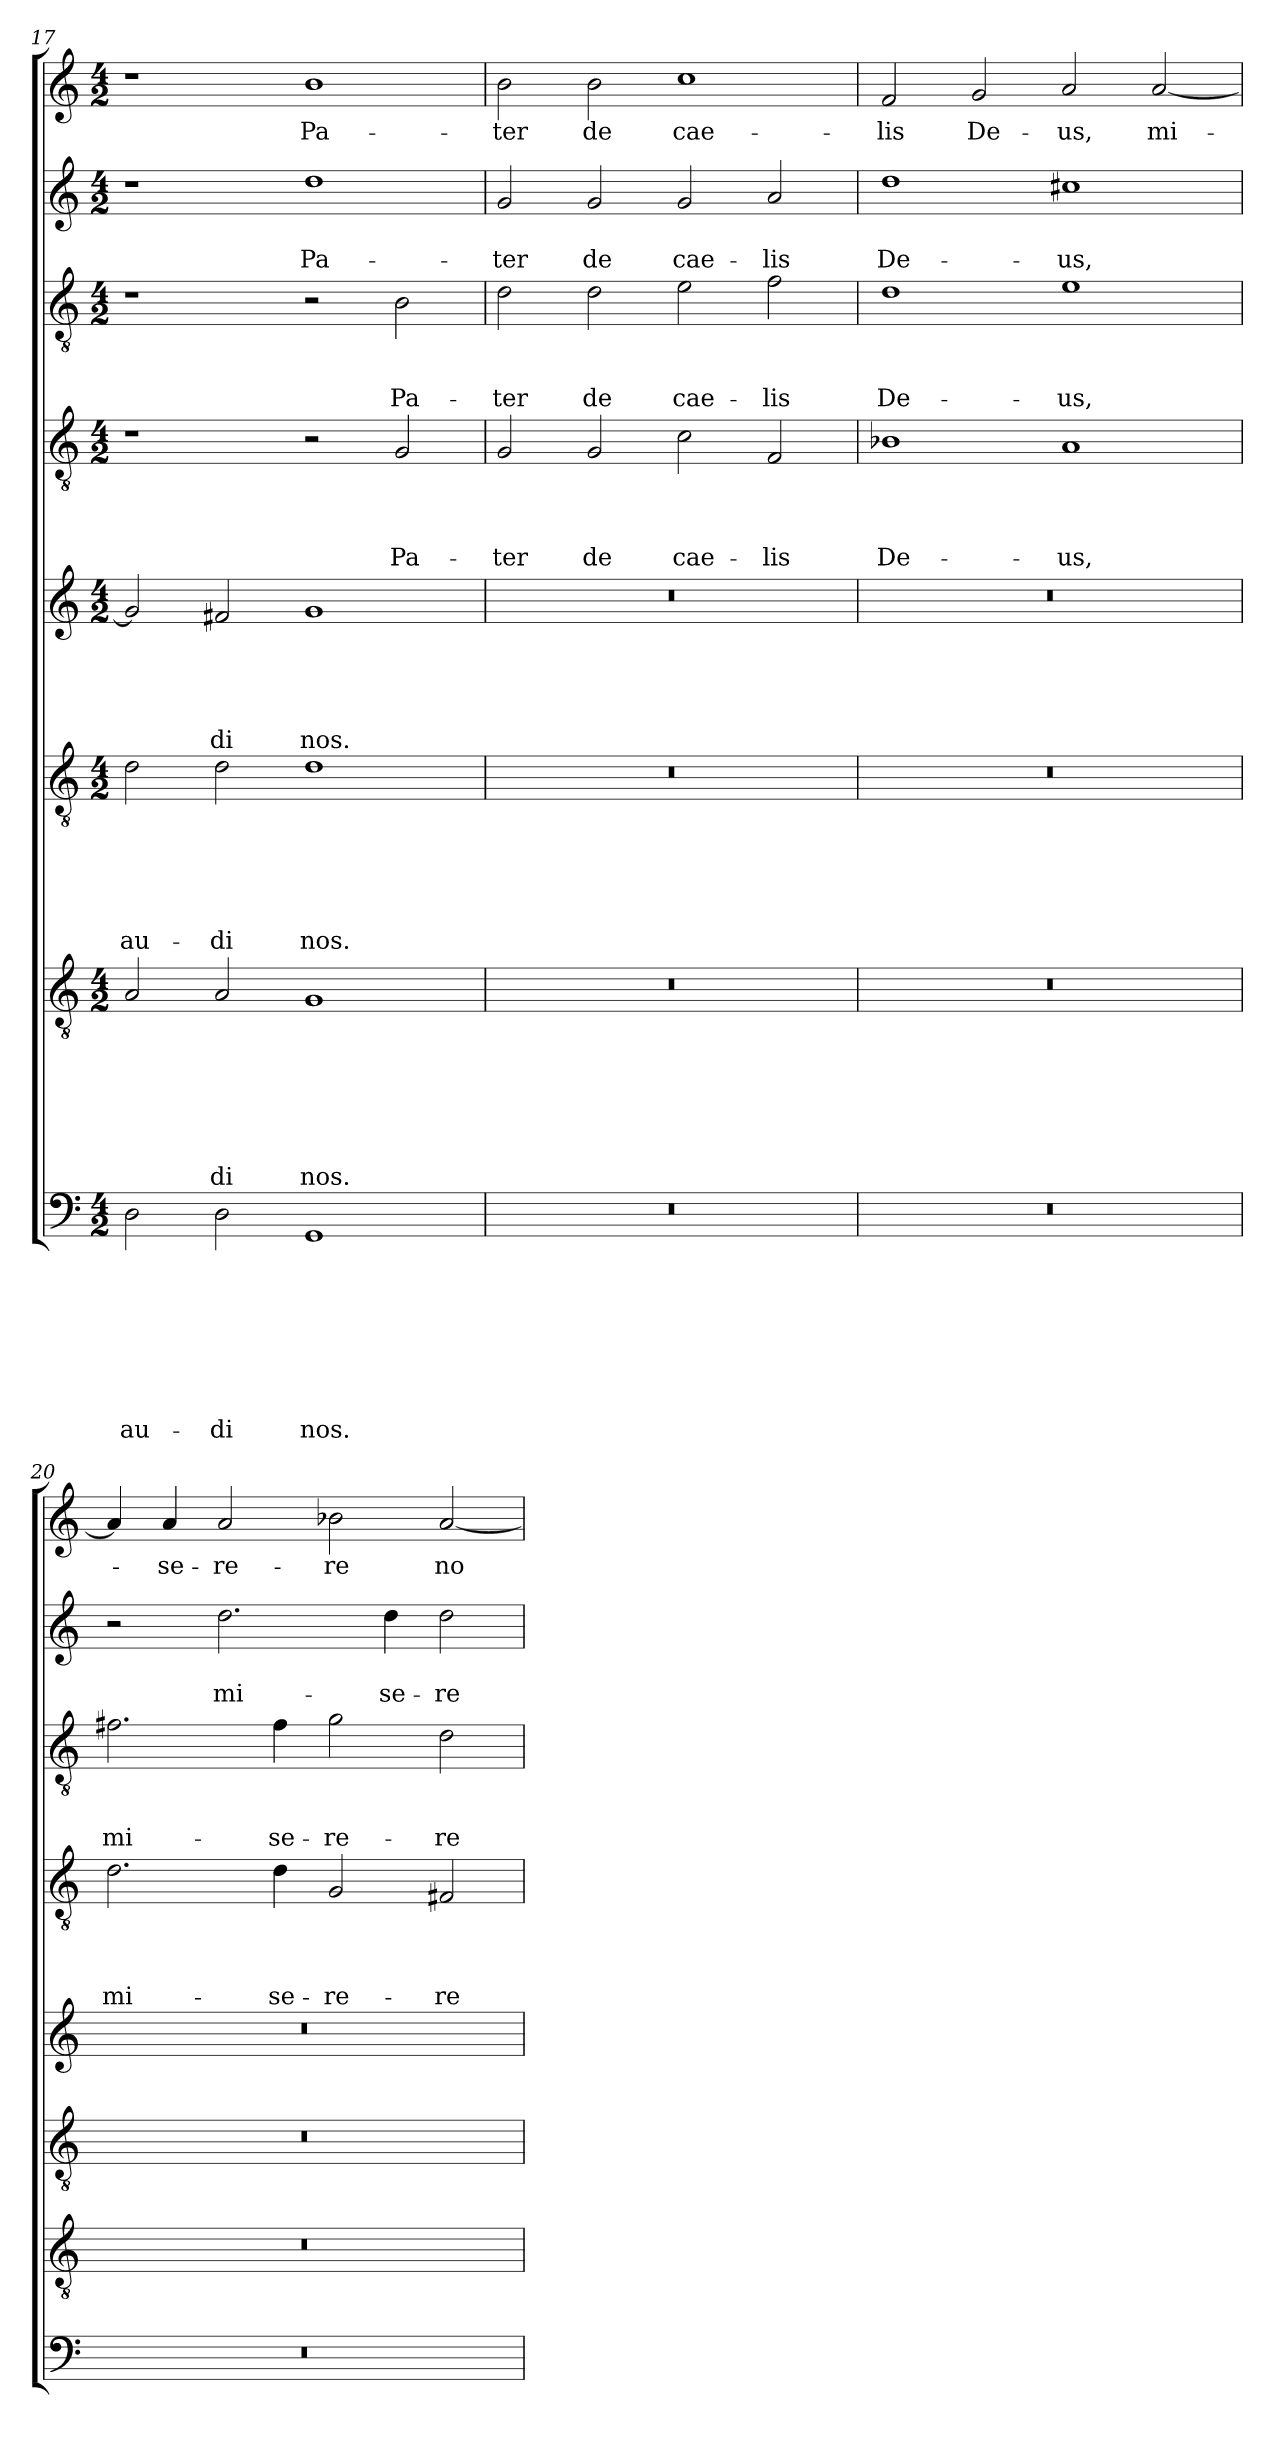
**kern	**text	**text	**text	**text	**text	**text	**text	**text	**kern	**text	**text	**text	**text	**text	**text	**text	**kern	**text	**text	**text	**text	**text	**text	**kern	**text	**text	**text	**text	**text	**kern	**text	**text	**text	**text	**kern	**text	**text	**text	**kern	**text	**text	**kern	**text
*part8	*part8	*part8	*part8	*part8	*part8	*part8	*part8	*part8	*part7	*part7	*part7	*part7	*part7	*part7	*part7	*part7	*part6	*part6	*part6	*part6	*part6	*part6	*part6	*part5	*part5	*part5	*part5	*part5	*part5	*part4	*part4	*part4	*part4	*part4	*part3	*part3	*part3	*part3	*part2	*part2	*part2	*part1	*part1
*staff8	*staff8	*staff8	*staff8	*staff8	*staff8	*staff8	*staff8	*staff8	*staff7	*staff7	*staff7	*staff7	*staff7	*staff7	*staff7	*staff7	*staff6	*staff6	*staff6	*staff6	*staff6	*staff6	*staff6	*staff5	*staff5	*staff5	*staff5	*staff5	*staff5	*staff4	*staff4	*staff4	*staff4	*staff4	*staff3	*staff3	*staff3	*staff3	*staff2	*staff2	*staff2	*staff1	*staff1
*clefF4	*	*	*	*	*	*	*	*	*clefGv2	*	*	*	*	*	*	*	*clefGv2	*	*	*	*	*	*	*clefG2	*	*	*	*	*	*clefGv2	*	*	*	*	*clefGv2	*	*	*	*clefG2	*	*	*clefG2	*
*k[]	*	*	*	*	*	*	*	*	*k[]	*	*	*	*	*	*	*	*k[]	*	*	*	*	*	*	*k[]	*	*	*	*	*	*k[]	*	*	*	*	*k[]	*	*	*	*k[]	*	*	*k[]	*
*C:	*	*	*	*	*	*	*	*	*C:	*	*	*	*	*	*	*	*C:	*	*	*	*	*	*	*C:	*	*	*	*	*	*C:	*	*	*	*	*C:	*	*	*	*C:	*	*	*C:	*
*M4/2	*	*	*	*	*	*	*	*	*M4/2	*	*	*	*	*	*	*	*M4/2	*	*	*	*	*	*	*M4/2	*	*	*	*	*	*M4/2	*	*	*	*	*M4/2	*	*	*	*M4/2	*	*	*M4/2	*
=17	=17	=17	=17	=17	=17	=17	=17	=17	=17	=17	=17	=17	=17	=17	=17	=17	=17	=17	=17	=17	=17	=17	=17	=17	=17	=17	=17	=17	=17	=17	=17	=17	=17	=17	=17	=17	=17	=17	=17	=17	=17	=17	=17
2D\	.	.	.	.	.	.	.	-au-	2A/	.	.	.	.	.	.	.	2d\	.	.	.	.	.	-au-	2g/]	.	.	.	.	.	1r	.	.	.	.	1r	.	.	.	1r	.	.	1r	.
2D\	.	.	.	.	.	.	.	-di	2A/	.	.	.	.	.	.	-di	2d\	.	.	.	.	.	-di	2f#X/	.	.	.	.	-di	.	.	.	.	.	.	.	.	.	.	.	.	.	.
1GG	.	.	.	.	.	.	.	nos.	1G	.	.	.	.	.	.	nos.	1d	.	.	.	.	.	nos.	1g	.	.	.	.	nos.	2r	.	.	.	.	2r	.	.	.	1dd	.	Pa-	1b	Pa-
.	.	.	.	.	.	.	.	.	.	.	.	.	.	.	.	.	.	.	.	.	.	.	.	.	.	.	.	.	.	2G/	.	.	.	Pa-	2B\	.	.	Pa-	.	.	.	.	.
=18	=18	=18	=18	=18	=18	=18	=18	=18	=18	=18	=18	=18	=18	=18	=18	=18	=18	=18	=18	=18	=18	=18	=18	=18	=18	=18	=18	=18	=18	=18	=18	=18	=18	=18	=18	=18	=18	=18	=18	=18	=18	=18	=18
0r	.	.	.	.	.	.	.	.	0r	.	.	.	.	.	.	.	0r	.	.	.	.	.	.	0r	.	.	.	.	.	2G/	.	.	.	-ter	2d\	.	.	-ter	2g/	.	-ter	2b\	-ter
.	.	.	.	.	.	.	.	.	.	.	.	.	.	.	.	.	.	.	.	.	.	.	.	.	.	.	.	.	.	2G/	.	.	.	de	2d\	.	.	de	2g/	.	de	2b\	de
.	.	.	.	.	.	.	.	.	.	.	.	.	.	.	.	.	.	.	.	.	.	.	.	.	.	.	.	.	.	2c\	.	.	.	cae-	2e\	.	.	cae-	2g/	.	cae-	1cc	cae-
.	.	.	.	.	.	.	.	.	.	.	.	.	.	.	.	.	.	.	.	.	.	.	.	.	.	.	.	.	.	2F/	.	.	.	-lis	2f\	.	.	-lis	2a/	.	-lis	.	.
!!LO:LB:g=z
=19	=19	=19	=19	=19	=19	=19	=19	=19	=19	=19	=19	=19	=19	=19	=19	=19	=19	=19	=19	=19	=19	=19	=19	=19	=19	=19	=19	=19	=19	=19	=19	=19	=19	=19	=19	=19	=19	=19	=19	=19	=19	=19	=19
0r	.	.	.	.	.	.	.	.	0r	.	.	.	.	.	.	.	0r	.	.	.	.	.	.	0r	.	.	.	.	.	1B-X	.	.	.	De-	1d	.	.	De-	1dd	.	De-	2f/	-lis
.	.	.	.	.	.	.	.	.	.	.	.	.	.	.	.	.	.	.	.	.	.	.	.	.	.	.	.	.	.	.	.	.	.	.	.	.	.	.	.	.	.	2g/	De-
.	.	.	.	.	.	.	.	.	.	.	.	.	.	.	.	.	.	.	.	.	.	.	.	.	.	.	.	.	.	1A	.	.	.	-us,	1e	.	.	-us,	1cc#X	.	-us,	2a/	-us,
.	.	.	.	.	.	.	.	.	.	.	.	.	.	.	.	.	.	.	.	.	.	.	.	.	.	.	.	.	.	.	.	.	.	.	.	.	.	.	.	.	.	[2a/	mi-
=20	=20	=20	=20	=20	=20	=20	=20	=20	=20	=20	=20	=20	=20	=20	=20	=20	=20	=20	=20	=20	=20	=20	=20	=20	=20	=20	=20	=20	=20	=20	=20	=20	=20	=20	=20	=20	=20	=20	=20	=20	=20	=20	=20
0r	.	.	.	.	.	.	.	.	0r	.	.	.	.	.	.	.	0r	.	.	.	.	.	.	0r	.	.	.	.	.	2.d\	.	.	.	mi-	2.f#X\	.	.	mi-	2r	.	.	4a/]	.
.	.	.	.	.	.	.	.	.	.	.	.	.	.	.	.	.	.	.	.	.	.	.	.	.	.	.	.	.	.	.	.	.	.	.	.	.	.	.	.	.	.	4a/	-se-
.	.	.	.	.	.	.	.	.	.	.	.	.	.	.	.	.	.	.	.	.	.	.	.	.	.	.	.	.	.	.	.	.	.	.	.	.	.	.	2.dd\	.	mi-	2a/	-re-
.	.	.	.	.	.	.	.	.	.	.	.	.	.	.	.	.	.	.	.	.	.	.	.	.	.	.	.	.	.	4d\	.	.	.	-se-	4f#\	.	.	-se-	.	.	.	.	.
.	.	.	.	.	.	.	.	.	.	.	.	.	.	.	.	.	.	.	.	.	.	.	.	.	.	.	.	.	.	2G/	.	.	.	-re-	2g\	.	.	-re-	.	.	.	2b-X\	-re
.	.	.	.	.	.	.	.	.	.	.	.	.	.	.	.	.	.	.	.	.	.	.	.	.	.	.	.	.	.	.	.	.	.	.	.	.	.	.	4dd\	.	-se-	.	.
.	.	.	.	.	.	.	.	.	.	.	.	.	.	.	.	.	.	.	.	.	.	.	.	.	.	.	.	.	.	2F#X/	.	.	.	-re	2d\	.	.	-re	2dd\	.	-re-	[2a/	no-
=	=	=	=	=	=	=	=	=	=	=	=	=	=	=	=	=	=	=	=	=	=	=	=	=	=	=	=	=	=	=	=	=	=	=	=	=	=	=	=	=	=	=	=
*-	*-	*-	*-	*-	*-	*-	*-	*-	*-	*-	*-	*-	*-	*-	*-	*-	*-	*-	*-	*-	*-	*-	*-	*-	*-	*-	*-	*-	*-	*-	*-	*-	*-	*-	*-	*-	*-	*-	*-	*-	*-	*-	*-
